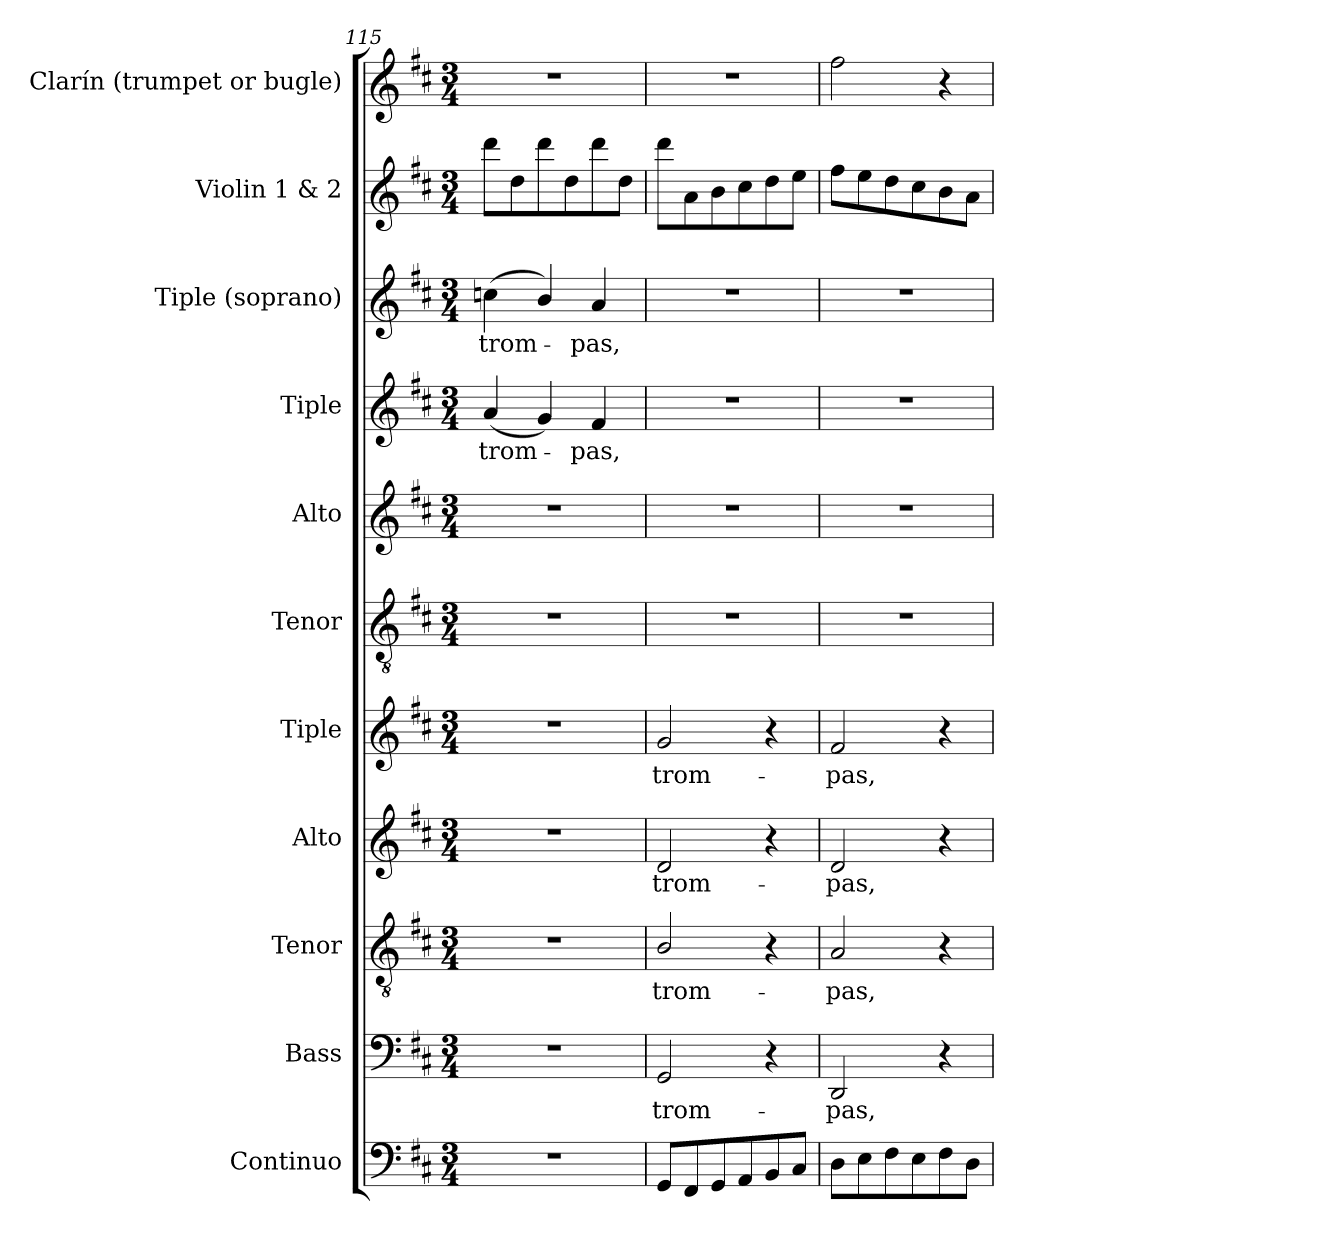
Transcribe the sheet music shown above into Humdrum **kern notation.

**kern	**kern	**text	**kern	**text	**kern	**text	**kern	**text	**kern	**kern	**kern	**text	**kern	**text	**kern	**kern
*part11	*part10	*part10	*part9	*part9	*part8	*part8	*part7	*part7	*part6	*part5	*part4	*part4	*part3	*part3	*part2	*part1
*staff11	*staff10	*staff10	*staff9	*staff9	*staff8	*staff8	*staff7	*staff7	*staff6	*staff5	*staff4	*staff4	*staff3	*staff3	*staff2	*staff1
*I"Continuo	*I"Bass	*	*I"Tenor	*	*I"Alto	*	*I"Tiple	*	*I"Tenor	*I"Alto	*I"Tiple	*	*I"Tiple (soprano)	*	*I"Violin 1  & 2	*I"Clarín (trumpet or bugle)
*I'Cont.	*I'B.	*	*I'T.	*	*I'A.	*	*	*	*I'T.	*I'A.	*	*	*I'S.	*	*	*I'Tr.
*clefF4	*clefF4	*	*clefGv2	*	*clefG2	*	*clefG2	*	*clefGv2	*clefG2	*clefG2	*	*clefG2	*	*clefG2	*clefG2
*	*	*	*ITrd7c12	*	*	*	*	*	*ITrd7c12	*	*	*	*	*	*	*
*k[f#c#]	*k[f#c#]	*	*k[f#c#]	*	*k[f#c#]	*	*k[f#c#]	*	*k[f#c#]	*k[f#c#]	*k[f#c#]	*	*k[f#c#]	*	*k[f#c#]	*k[f#c#]
*D:	*D:	*	*D:	*	*D:	*	*D:	*	*D:	*D:	*D:	*	*D:	*	*D:	*D:
*M3/4	*M3/4	*	*M3/4	*	*M3/4	*	*M3/4	*	*M3/4	*M3/4	*M3/4	*	*M3/4	*	*M3/4	*M3/4
=115	=115	=115	=115	=115	=115	=115	=115	=115	=115	=115	=115	=115	=115	=115	=115	=115
!LO:N:vis=1	!LO:N:vis=1	!	!LO:N:vis=1	!	!LO:N:vis=1	!	!LO:N:vis=1	!	!LO:N:vis=1	!LO:N:vis=1	!	!	!	!	!	!
!	!	!	!	!	!	!	!	!	!	!	!	!LO:LY:b:color=#000000	!	!	!	!
!	!	!	!	!	!	!	!	!	!	!	!	!	!	!LO:LY:b:color=#000000	!	!LO:N:vis=1
2.r	2.r	.	2.r	.	2.r	.	2.r	.	2.r	2.r	(4ai/	trom-	(4ccni\	trom-	8dddi\L	2.r
.	.	.	.	.	.	.	.	.	.	.	.	.	.	.	8ddi\	.
.	.	.	.	.	.	.	.	.	.	.	4gi/)	.	4bi/)	.	8dddi\	.
.	.	.	.	.	.	.	.	.	.	.	.	.	.	.	8ddi\	.
!	!	!	!	!	!	!	!	!	!	!	!	!LO:LY:b:color=#000000	!	!	!	!
!	!	!	!	!	!	!	!	!	!	!	!	!	!	!LO:LY:b:color=#000000	!	!
.	.	.	.	.	.	.	.	.	.	.	4f#i/	-pas,	4ai/	-pas,	8dddi\	.
.	.	.	.	.	.	.	.	.	.	.	.	.	.	.	8ddi\J	.
!!LO:PB:g=z
=116	=116	=116	=116	=116	=116	=116	=116	=116	=116	=116	=116	=116	=116	=116	=116	=116
!	!	!LO:LY:b:color=#000000	!	!	!	!	!	!	!	!	!	!	!	!	!	!
!	!	!	!	!LO:LY:b:color=#000000	!	!	!	!	!	!	!	!	!	!	!	!
!	!	!	!	!	!	!LO:LY:b:color=#000000	!	!	!	!	!	!	!	!	!	!
!	!	!	!	!	!	!	!	!LO:LY:b:color=#000000	!LO:N:vis=1	!LO:N:vis=1	!LO:N:vis=1	!	!LO:N:vis=1	!	!	!LO:N:vis=1
8GGi/L	2GGi/	trom-	2BBi/	trom-	2di/	trom-	2gi/	trom-	2.r	2.r	2.r	.	2.r	.	8dddi\L	2.r
8FF#i/	.	.	.	.	.	.	.	.	.	.	.	.	.	.	8ai\	.
8GGi/	.	.	.	.	.	.	.	.	.	.	.	.	.	.	8bi\	.
8AAi/	.	.	.	.	.	.	.	.	.	.	.	.	.	.	8cc#i\	.
8BBi/	4r	.	4r	.	4r	.	4r	.	.	.	.	.	.	.	8ddi\	.
8C#i/J	.	.	.	.	.	.	.	.	.	.	.	.	.	.	8eei\J	.
=117	=117	=117	=117	=117	=117	=117	=117	=117	=117	=117	=117	=117	=117	=117	=117	=117
!	!	!LO:LY:b:color=#000000	!	!	!	!	!	!	!	!	!	!	!	!	!	!
!	!	!	!	!LO:LY:b:color=#000000	!	!	!	!	!	!	!	!	!	!	!	!
!	!	!	!	!	!	!LO:LY:b:color=#000000	!	!	!	!	!	!	!	!	!	!
!	!	!	!	!	!	!	!	!LO:LY:b:color=#000000	!LO:N:vis=1	!LO:N:vis=1	!LO:N:vis=1	!	!LO:N:vis=1	!	!	!
8Di\L	2DDi/	-pas,	2AAi/	-pas,	2di/	-pas,	2f#i/	-pas,	2.r	2.r	2.r	.	2.r	.	8ff#i\L	2ff#i\
8Ei\	.	.	.	.	.	.	.	.	.	.	.	.	.	.	8eei\	.
8F#i\	.	.	.	.	.	.	.	.	.	.	.	.	.	.	8ddi\	.
8Ei\	.	.	.	.	.	.	.	.	.	.	.	.	.	.	8cc#i\	.
8F#i\	4r	.	4r	.	4r	.	4r	.	.	.	.	.	.	.	8bi\	4r
8Di\J	.	.	.	.	.	.	.	.	.	.	.	.	.	.	8ai\J	.
=	=	=	=	=	=	=	=	=	=	=	=	=	=	=	=	=
*-	*-	*-	*-	*-	*-	*-	*-	*-	*-	*-	*-	*-	*-	*-	*-	*-
